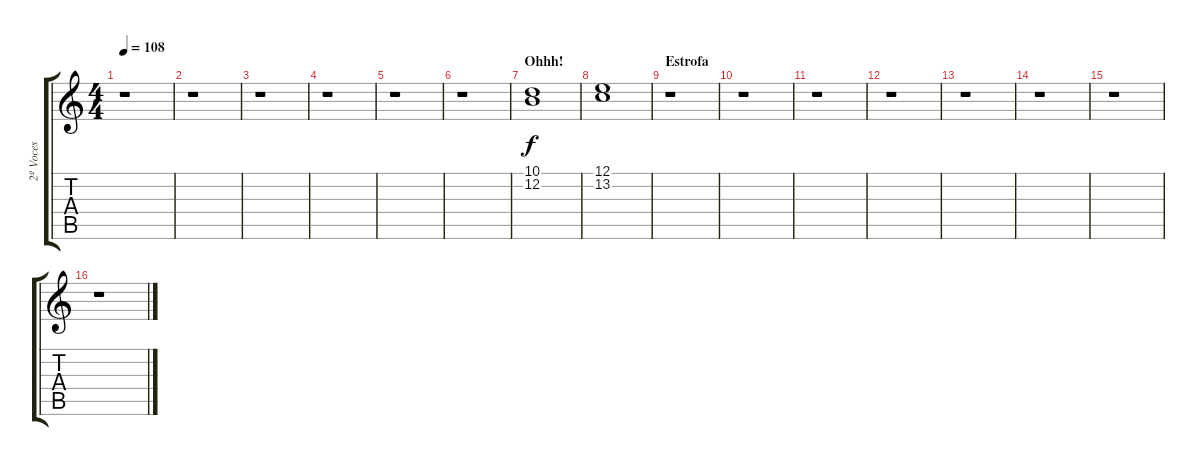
\track ("2º Voces" "2º Voces") {instrument flute}
\staff {score tabs}
\tuning (E4 B3 G3 D3 A2 E2) {hide}
\ts (4 4)
\tempo 108
\clef g2
\ks c
r.1{dy f} |
r.1 |
r.1 |
r.1 |
r.1 |
r.1 |
\section ("" "Ohhh!")
(10.1 12.2).1 |
(12.1 13.2).1 |
\section ("" "Estrofa ")
r.1 |
r.1 |
r.1 |
r.1 |
r.1 |
r.1 |
r.1 |
r.1
